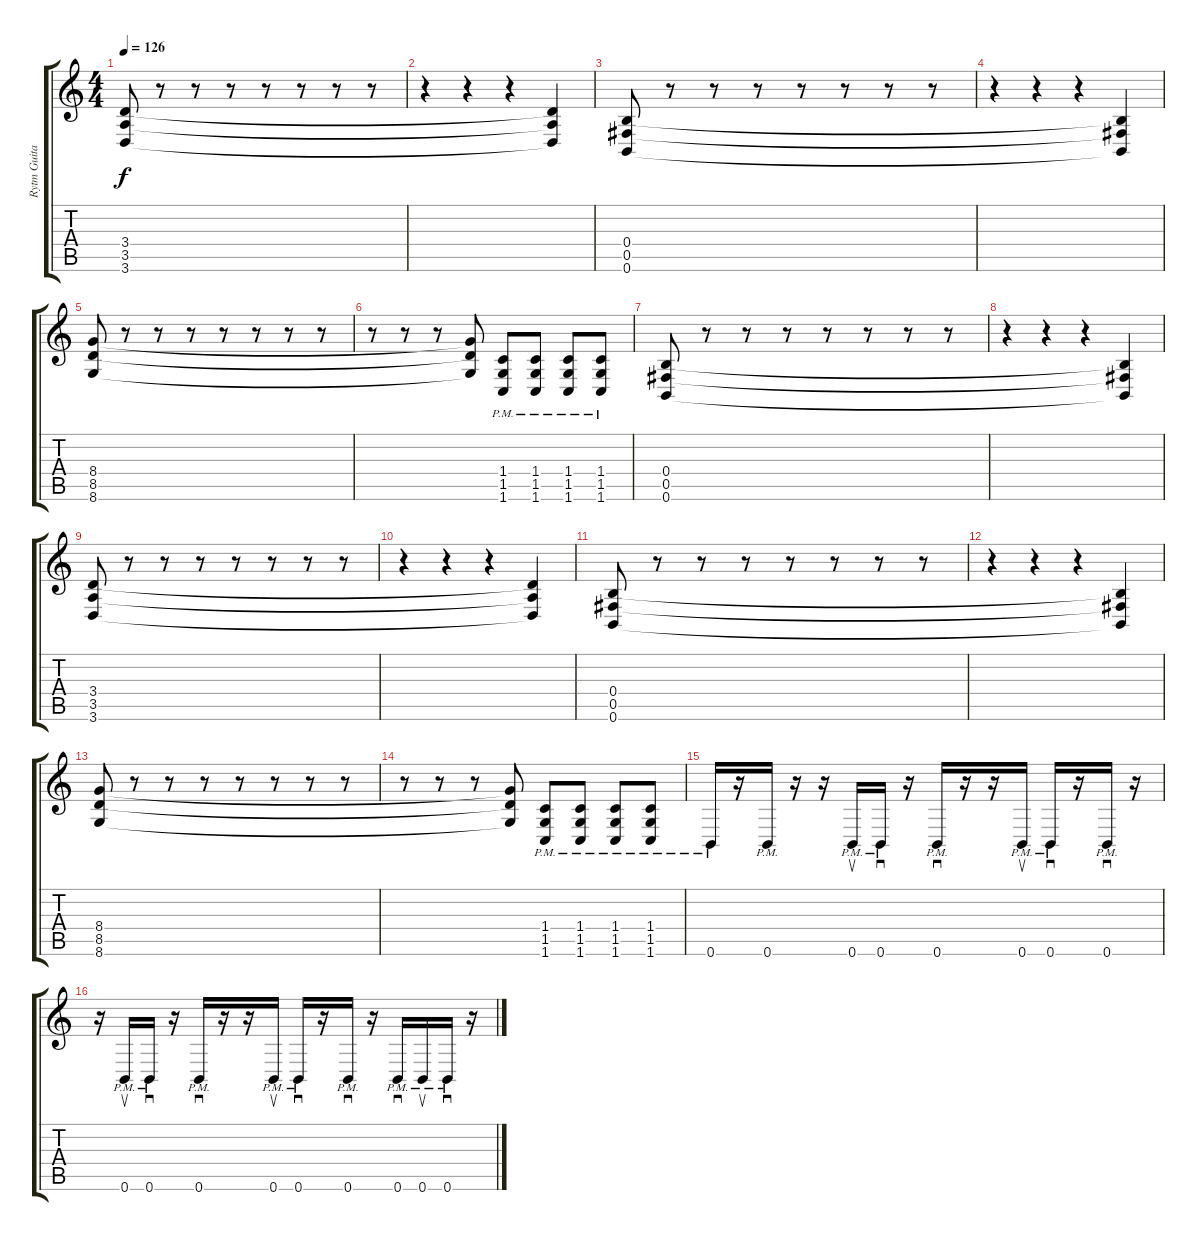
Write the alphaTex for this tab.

\track ("Rytm Guitar" "Rytm Guita") {instrument distortionguitar}
\staff {score tabs}
\tuning (Db4 Ab3 E3 B2 Gb2 B1) {hide}
\ts (4 4)
\tempo 126
\clef g2
\ks c
(3.4 3.5 3.6).8{dy f} r.8 r.8 r.8 r.8 r.8 r.8 r.8 |
r.4 r.4 r.4 (3.4{t} 3.5{t} 3.6{t}).4 |
(0.4 0.5 0.6).8 r.8 r.8 r.8 r.8 r.8 r.8 r.8 |
r.4 r.4 r.4 (0.4{t} 0.5{t} 0.6{t}).4 |
(8.4 8.5 8.6).8 r.8 r.8 r.8 r.8 r.8 r.8 r.8 |
r.8 r.8 r.8 (8.4{t} 8.5{t} 8.6{t}).8 (1.4 1.5 1.6{pm}).8 (1.4 1.5 1.6{pm}).8 (1.4 1.5 1.6{pm}).8 (1.4 1.5 1.6{pm}).8 |
(0.4 0.5 0.6).8 r.8 r.8 r.8 r.8 r.8 r.8 r.8 |
r.4 r.4 r.4 (0.4{t} 0.5{t} 0.6{t}).4 |
(3.4 3.5 3.6).8 r.8 r.8 r.8 r.8 r.8 r.8 r.8 |
r.4 r.4 r.4 (3.4{t} 3.5{t} 3.6{t}).4 |
(0.4 0.5 0.6).8 r.8 r.8 r.8 r.8 r.8 r.8 r.8 |
r.4 r.4 r.4 (0.4{t} 0.5{t} 0.6{t}).4 |
(8.4 8.5 8.6).8 r.8 r.8 r.8 r.8 r.8 r.8 r.8 |
r.8 r.8 r.8 (8.4{t} 8.5{t} 8.6{t}).8 (1.4 1.5 1.6{pm}).8 (1.4 1.5 1.6{pm}).8 (1.4 1.5 1.6{pm}).8 (1.4 1.5 1.6{pm}).8 |
0.6{pm}.16 r.16 0.6{pm}.16 r.16 r.16 0.6{pm}.16{su} 0.6{pm}.16{sd} r.16 0.6{pm}.16{sd} r.16 r.16 0.6{pm}.16{su} 0.6{pm}.16{sd} r.16 0.6{pm}.16{sd} r.16 |
r.16 0.6{pm}.16{su} 0.6{pm}.16{sd} r.16 0.6{pm}.16{sd} r.16 r.16 0.6{pm}.16{su} 0.6{pm}.16{sd} r.16 0.6{pm}.16{sd} r.16 0.6{pm}.16{sd} 0.6{pm}.16{su} 0.6{pm}.16{sd} r.16
